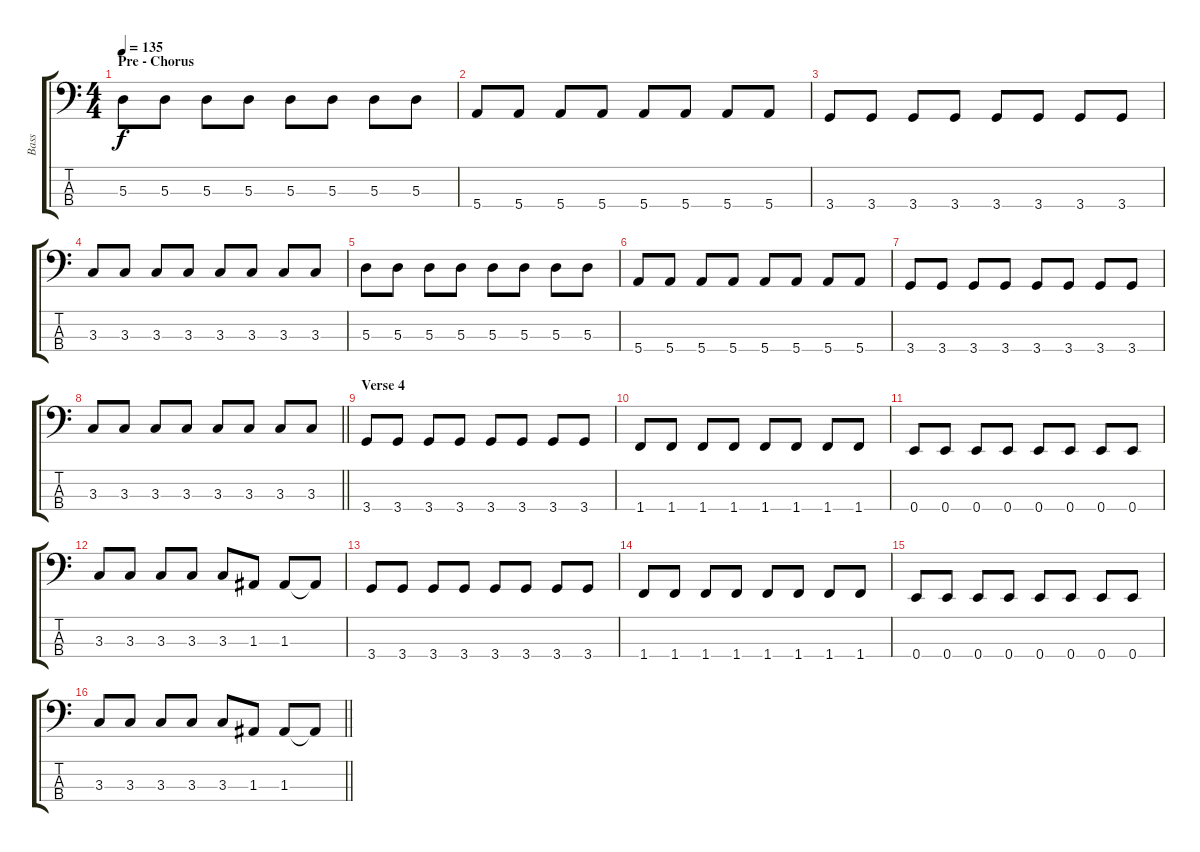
\track ("Bass" "Bass") {instrument electricbassfinger}
\staff {score tabs}
\tuning (G2 D2 A1 E1) {hide}
\ts (4 4)
\section ("" "Pre - Chorus")
\tempo 135
\clef f4
\ks c
5.3.8{dy f} 5.3.8 5.3.8 5.3.8 5.3.8 5.3.8 5.3.8 5.3.8 |
5.4.8 5.4.8 5.4.8 5.4.8 5.4.8 5.4.8 5.4.8 5.4.8 |
3.4.8 3.4.8 3.4.8 3.4.8 3.4.8 3.4.8 3.4.8 3.4.8 |
3.3.8 3.3.8 3.3.8 3.3.8 3.3.8 3.3.8 3.3.8 3.3.8 |
5.3.8 5.3.8 5.3.8 5.3.8 5.3.8 5.3.8 5.3.8 5.3.8 |
5.4.8 5.4.8 5.4.8 5.4.8 5.4.8 5.4.8 5.4.8 5.4.8 |
3.4.8 3.4.8 3.4.8 3.4.8 3.4.8 3.4.8 3.4.8 3.4.8 |
\barLineRight lightlight
3.3.8 3.3.8 3.3.8 3.3.8 3.3.8 3.3.8 3.3.8 3.3.8 |
\section ("" "Verse 4")
3.4.8 3.4.8 3.4.8 3.4.8 3.4.8 3.4.8 3.4.8 3.4.8 |
1.4.8 1.4.8 1.4.8 1.4.8 1.4.8 1.4.8 1.4.8 1.4.8 |
0.4.8 0.4.8 0.4.8 0.4.8 0.4.8 0.4.8 0.4.8 0.4.8 |
3.3.8 3.3.8 3.3.8 3.3.8 3.3.8 1.3.8 1.3.8 1.3{t}.8 |
3.4.8 3.4.8 3.4.8 3.4.8 3.4.8 3.4.8 3.4.8 3.4.8 |
1.4.8 1.4.8 1.4.8 1.4.8 1.4.8 1.4.8 1.4.8 1.4.8 |
0.4.8 0.4.8 0.4.8 0.4.8 0.4.8 0.4.8 0.4.8 0.4.8 |
\barLineRight lightlight
3.3.8 3.3.8 3.3.8 3.3.8 3.3.8 1.3.8 1.3.8 1.3{t}.8
